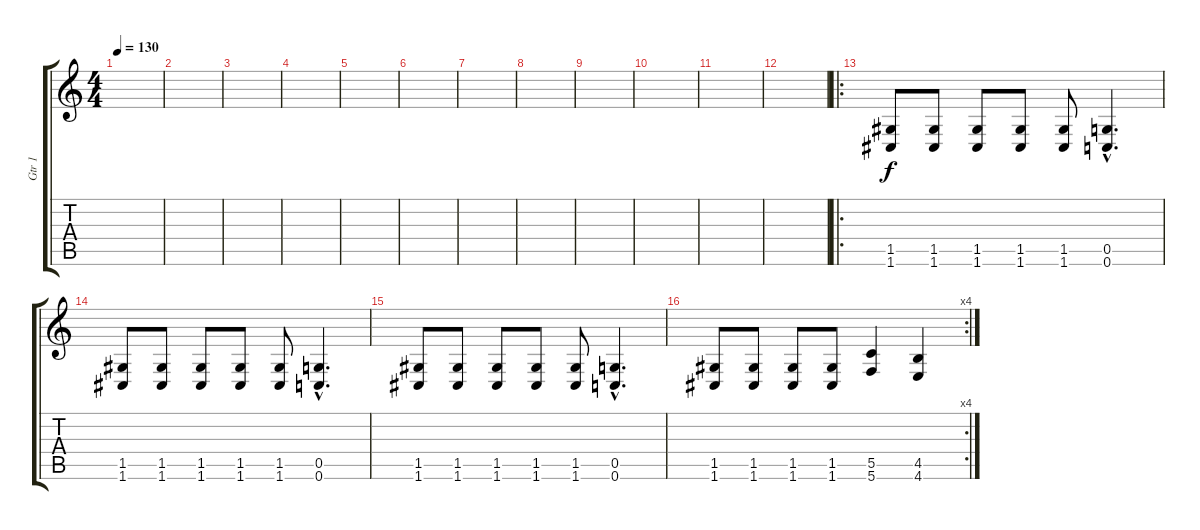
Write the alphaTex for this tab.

\track ("Gtr 1" "Gtr 1") {instrument distortionguitar}
\staff {score tabs}
\tuning (D4 A3 F3 C3 G2 C2) {hide}
\ts (4 4)
\tempo 130
\clef g2
\ks c
|
|
|
|
|
|
|
|
|
|
|
|
\ro
(1.5 1.6).8 (1.5 1.6).8 (1.5 1.6).8 (1.5 1.6).8 (1.5 1.6).8 (0.5{hac} 0.6{hac}).4{d} |
(1.5 1.6).8 (1.5 1.6).8 (1.5 1.6).8 (1.5 1.6).8 (1.5 1.6).8 (0.5{hac} 0.6{hac}).4{d} |
(1.5 1.6).8 (1.5 1.6).8 (1.5 1.6).8 (1.5 1.6).8 (1.5 1.6).8 (0.5{hac} 0.6{hac}).4{d} |
\rc 4
(1.5 1.6).8 (1.5 1.6).8 (1.5 1.6).8 (1.5 1.6).8 (5.5 5.6).4 (4.5 4.6).4
